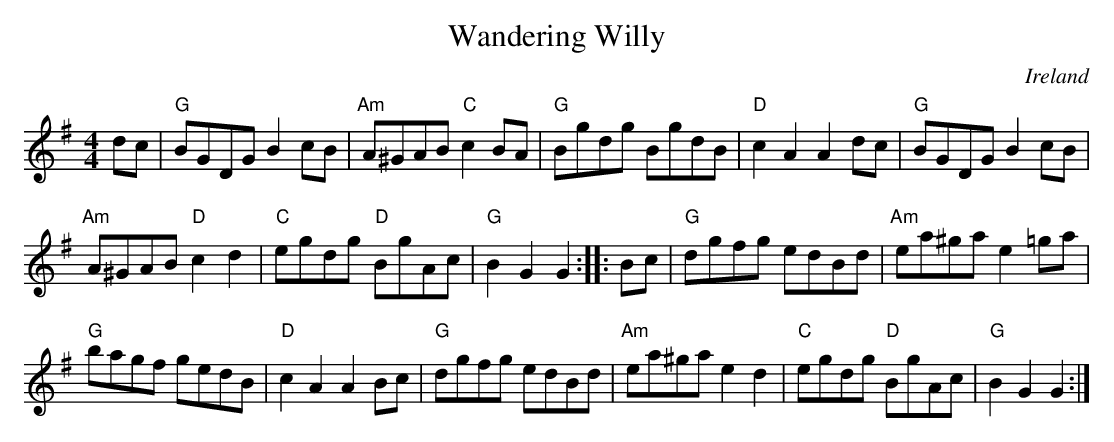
X:1
T:Wandering Willy
O:Ireland
M:4/4
L:1/8
K:G
dc|\
"G"BGDG B2cB|"Am"A^GAB "C"c2BA|"G"Bgdg BgdB|"D"c2A2 A2dc|\
"G"BGDG B2cB|
"Am"A^GAB "D"c2d2|"C"egdg "D"BgAc|"G"B2G2 G2:|\
|:Bc|\
"G"dgfg edBd|"Am"ea^ga e2=ga|
"G"bagf gedB|"D"c2A2 A2Bc|\
"G"dgfg edBd|"Am"ea^ga e2d2|"C"egdg "D"BgAc|"G"B2G2 G2:|
